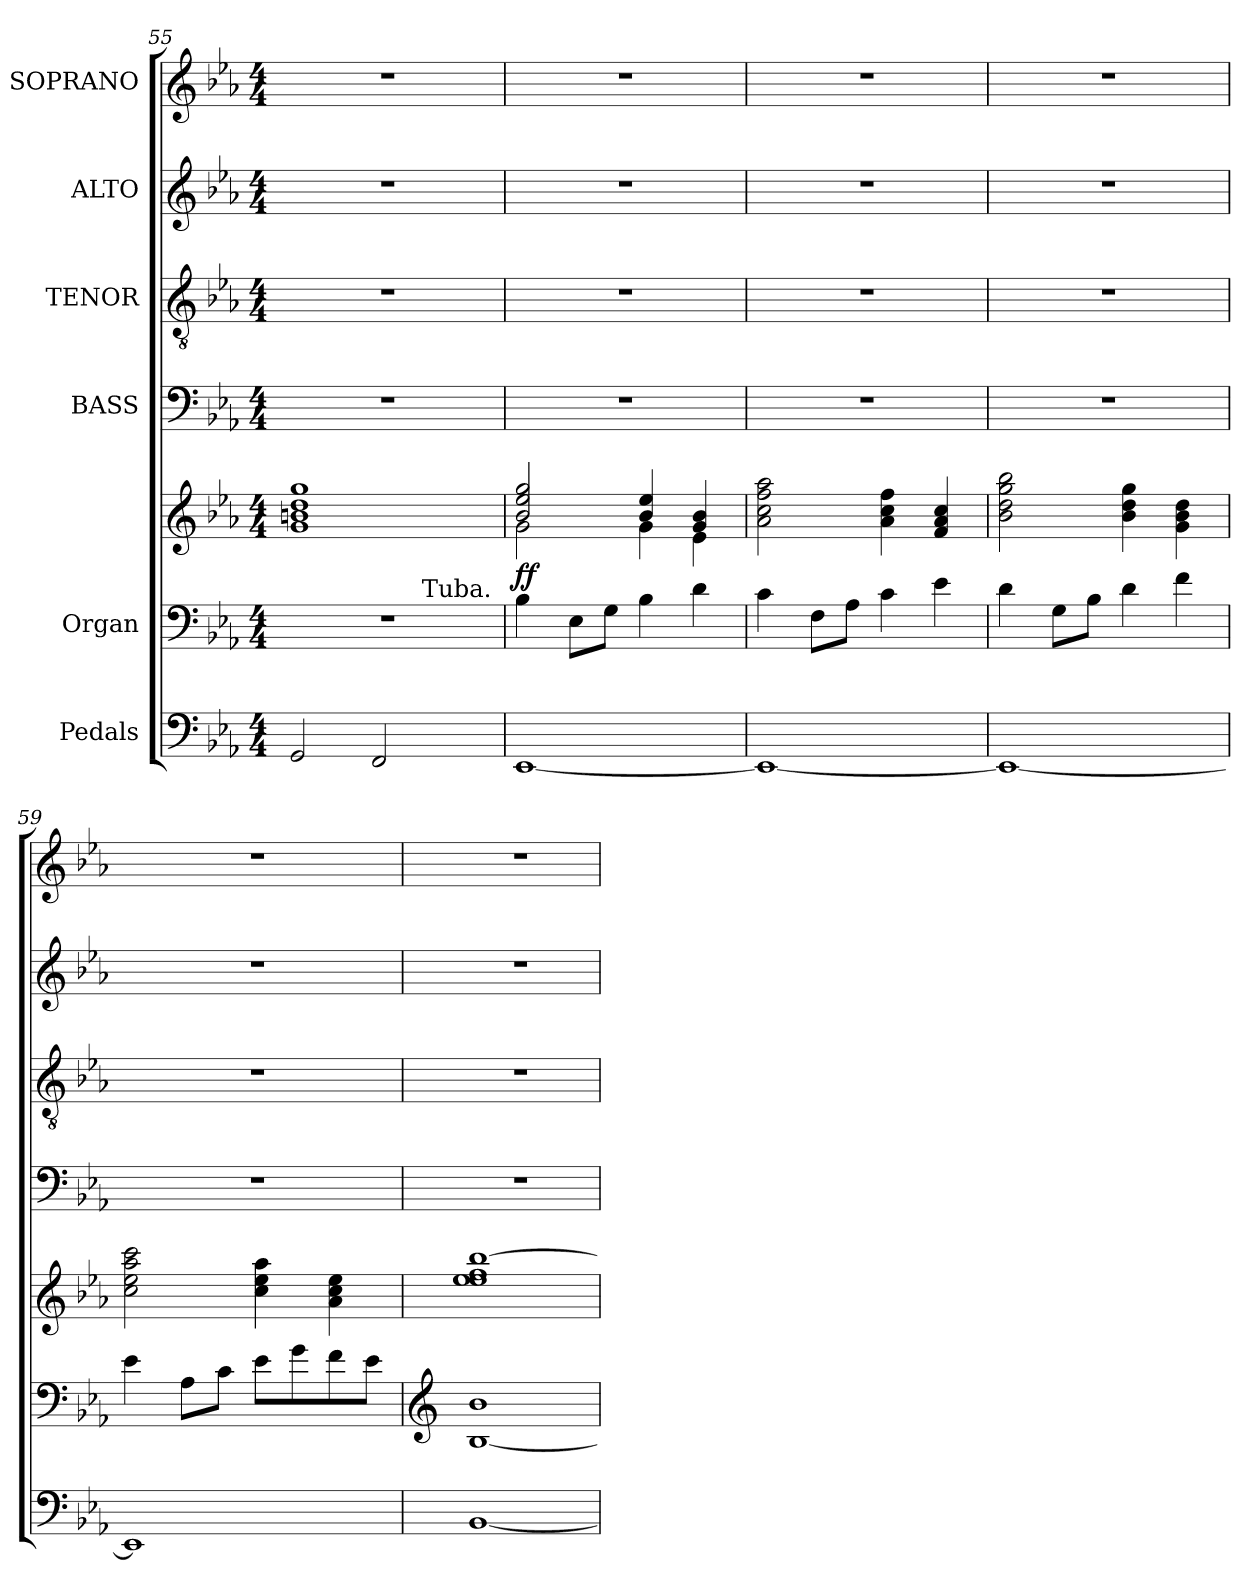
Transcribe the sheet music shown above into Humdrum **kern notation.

**kern	**kern	**kern	**dynam	**kern	**kern	**kern	**kern
*part6	*part5	*part5	*part5	*part4	*part3	*part2	*part1
*staff7	*staff6	*staff5	*staff5/6	*staff4	*staff3	*staff2	*staff1
*I"Pedals	*I"Organ	*	*	*I"BASS	*I"TENOR	*I"ALTO	*I"SOPRANO
!!LO:LB:g=z
*clefF4	*clefF4	*clefG2	*	*clefF4	*clefGv2	*clefG2	*clefG2
*k[b-e-a-]	*k[b-e-a-]	*k[b-e-a-]	*	*k[b-e-a-]	*k[b-e-a-]	*k[b-e-a-]	*k[b-e-a-]
*E-:	*E-:	*E-:	*	*E-:	*E-:	*E-:	*E-:
*M4/4	*M4/4	*M4/4	*	*M4/4	*M4/4	*M4/4	*M4/4
=55	=55	=55	=55	=55	=55	=55	=55
*	*^	*	*	*	*	*	*
2GG/	1r	2ryy	1g 1bn 1dd 1gg	.	1r	1r	1r	1r
2FF/	.	8ryy	.	.	.	.	.	.
.	.	32ryy	.	.	.	.	.	.
!	!	!LO:TX:a:t=Tuba.	!	!	!	!	!	!
.	.	4ryy	.	.	.	.	.	.
.	.	16.ryy	.	.	.	.	.	.
=56	=56	=56	=56	=56	=56	=56	=56	=56
*	*	*	*^	*	*	*	*	*
!	!	!	!	!	!LO:DY:a=2	!	!	!	!
*	*v	*v	*	*	*	*	*	*	*
[<1EE-	4B-\	2b-/ 2ee-/ 2gg/	2g\	ff	1r	1r	1r	1r
.	8E-\L	.	.	.	.	.	.	.
.	8G\J	.	.	.	.	.	.	.
.	4B-\	4b-/ 4ee-/	4g\	.	.	.	.	.
.	4d\	4g/ 4b-/	4e-\	.	.	.	.	.
*	*	*v	*v	*	*	*	*	*
=57	=57	=57	=57	=57	=57	=57	=57
1EE-_	4c\	2a-\ 2cc\ 2ff\ 2aa-\	.	1r	1r	1r	1r
.	8F\L	.	.	.	.	.	.
.	8A-\J	.	.	.	.	.	.
.	4c\	4a-\ 4cc\ 4ff\	.	.	.	.	.
.	4e-\	4f/ 4a-/ 4cc/	.	.	.	.	.
=58	=58	=58	=58	=58	=58	=58	=58
1EE-_	4d\	2b-\ 2dd\ 2gg\ 2bb-\	.	1r	1r	1r	1r
.	8G\L	.	.	.	.	.	.
.	8B-\J	.	.	.	.	.	.
.	4d\	4b-\ 4dd\ 4gg\	.	.	.	.	.
.	4f\	4g\ 4b-\ 4dd\	.	.	.	.	.
=59	=59	=59	=59	=59	=59	=59	=59
1EE-]	4e-\	2cc\ 2ee-\ 2aa-\ 2ccc\	.	1r	1r	1r	1r
.	8A-\L	.	.	.	.	.	.
.	8c\J	.	.	.	.	.	.
.	8e-\L	4cc\ 4ee-\ 4aa-\	.	.	.	.	.
.	8g\	.	.	.	.	.	.
.	8f\	4a-\ 4cc\ 4ee-\	.	.	.	.	.
.	8e-\J	.	.	.	.	.	.
=60	=60	=60	=60	=60	=60	=60	=60
*	*clefG2	*	*	*	*	*	*
[<1BB-	[<1B- 1b-	1ee- 1ee- 1ff [<1bb-	.	1r	1r	1r	1r
=	=	=	=	=	=	=	=
*-	*-	*-	*-	*-	*-	*-	*-
